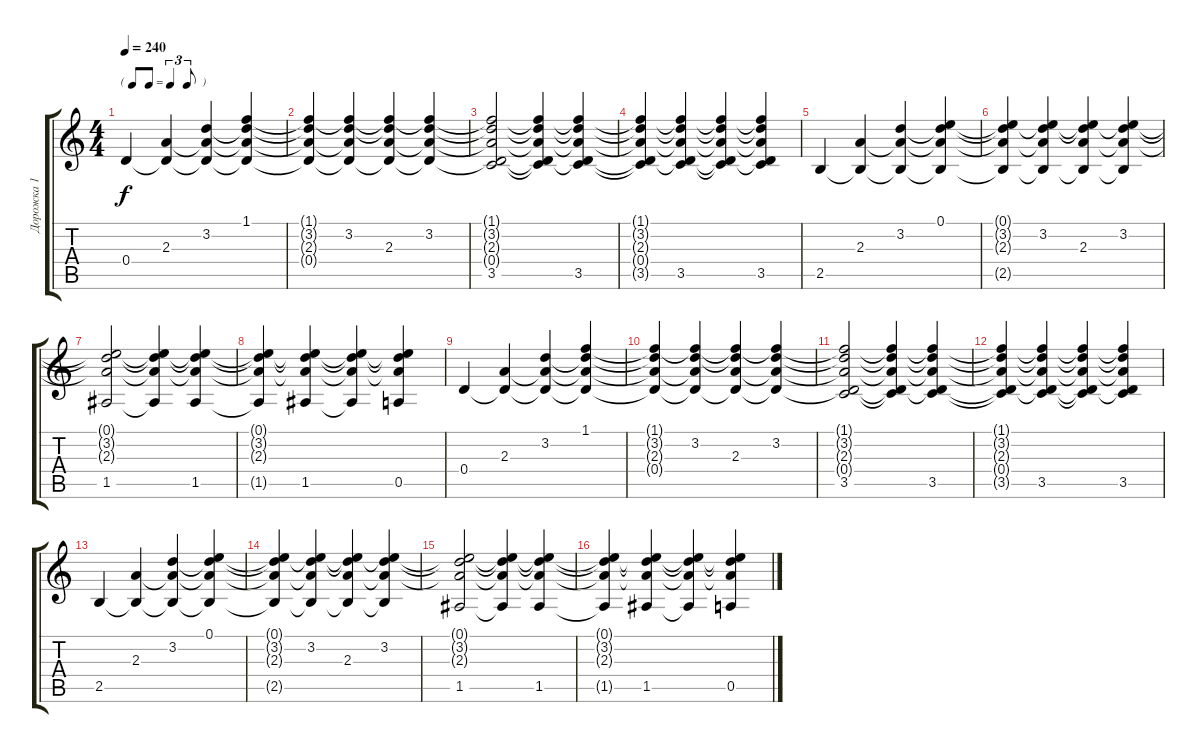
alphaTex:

\track ("Дорожка 1" "Дорожка 1") {instrument acousticguitarnylon}
\staff {score tabs}
\tuning (E4 B3 G3 D3 A2 E2) {hide}
\ts (4 4)
\tf triplet8th
\tempo 240
\clef g2
\ks c
0.4.4{dy f} (2.3 0.4{t}).4 (3.2 2.3{t} 0.4{t}).4 (1.1 3.2{t} 2.3{t} 0.4{t}).4 |
(1.1{t} 3.2{t} 2.3{t} 0.4{t}).4 (1.1{t} 3.2 2.3{t} 0.4{t}).4 (1.1{t} 3.2{t} 2.3 0.4{t}).4 (1.1{t} 3.2 2.3{t} 0.4{t}).4 |
(1.1{t} 3.2{t} 2.3{t} 0.4{t} 3.5).2 (1.1{t} 3.2{t} 2.3{t} 0.4{t} 3.5{t}).4 (1.1{t} 3.2{t} 2.3{t} 0.4{t} 3.5).4 |
(1.1{t} 3.2{t} 2.3{t} 0.4{t} 3.5{t}).4 (1.1{t} 3.2{t} 2.3{t} 0.4{t} 3.5).4 (1.1{t} 3.2{t} 2.3{t} 0.4{t} 3.5{t}).4 (1.1{t} 3.2{t} 2.3{t} 0.4{t} 3.5).4 |
2.5.4 (2.3 2.5{t}).4 (3.2 2.3{t} 2.5{t}).4 (0.1 3.2{t} 2.3{t} 2.5{t}).4 |
(0.1{t} 3.2{t} 2.3{t} 2.5{t}).4 (0.1{t} 3.2 2.3{t} 2.5{t}).4 (0.1{t} 3.2{t} 2.3 2.5{t}).4 (0.1{t} 3.2 2.3{t} 2.5{t}).4 |
(0.1{t} 3.2{t} 2.3{t} 1.5).2 (0.1{t} 3.2{t} 2.3{t} 1.5{t}).4 (0.1{t} 3.2{t} 2.3{t} 1.5).4 |
(0.1{t} 3.2{t} 2.3{t} 1.5{t}).4 (0.1{t} 3.2{t} 2.3{t} 1.5).4 (0.1{t} 3.2{t} 2.3{t} 1.5{t}).4 (0.1{t} 3.2{t} 2.3{t} 0.5).4 |
0.4.4 (2.3 0.4{t}).4 (3.2 2.3{t} 0.4{t}).4 (1.1 3.2{t} 2.3{t} 0.4{t}).4 |
(1.1{t} 3.2{t} 2.3{t} 0.4{t}).4 (1.1{t} 3.2 2.3{t} 0.4{t}).4 (1.1{t} 3.2{t} 2.3 0.4{t}).4 (1.1{t} 3.2 2.3{t} 0.4{t}).4 |
(1.1{t} 3.2{t} 2.3{t} 0.4{t} 3.5).2 (1.1{t} 3.2{t} 2.3{t} 0.4{t} 3.5{t}).4 (1.1{t} 3.2{t} 2.3{t} 0.4{t} 3.5).4 |
(1.1{t} 3.2{t} 2.3{t} 0.4{t} 3.5{t}).4 (1.1{t} 3.2{t} 2.3{t} 0.4{t} 3.5).4 (1.1{t} 3.2{t} 2.3{t} 0.4{t} 3.5{t}).4 (1.1{t} 3.2{t} 2.3{t} 0.4{t} 3.5).4 |
2.5.4 (2.3 2.5{t}).4 (3.2 2.3{t} 2.5{t}).4 (0.1 3.2{t} 2.3{t} 2.5{t}).4 |
(0.1{t} 3.2{t} 2.3{t} 2.5{t}).4 (0.1{t} 3.2 2.3{t} 2.5{t}).4 (0.1{t} 3.2{t} 2.3 2.5{t}).4 (0.1{t} 3.2 2.3{t} 2.5{t}).4 |
(0.1{t} 3.2{t} 2.3{t} 1.5).2 (0.1{t} 3.2{t} 2.3{t} 1.5{t}).4 (0.1{t} 3.2{t} 2.3{t} 1.5).4 |
(0.1{t} 3.2{t} 2.3{t} 1.5{t}).4 (0.1{t} 3.2{t} 2.3{t} 1.5).4 (0.1{t} 3.2{t} 2.3{t} 1.5{t}).4 (0.1{t} 3.2{t} 2.3{t} 0.5).4
